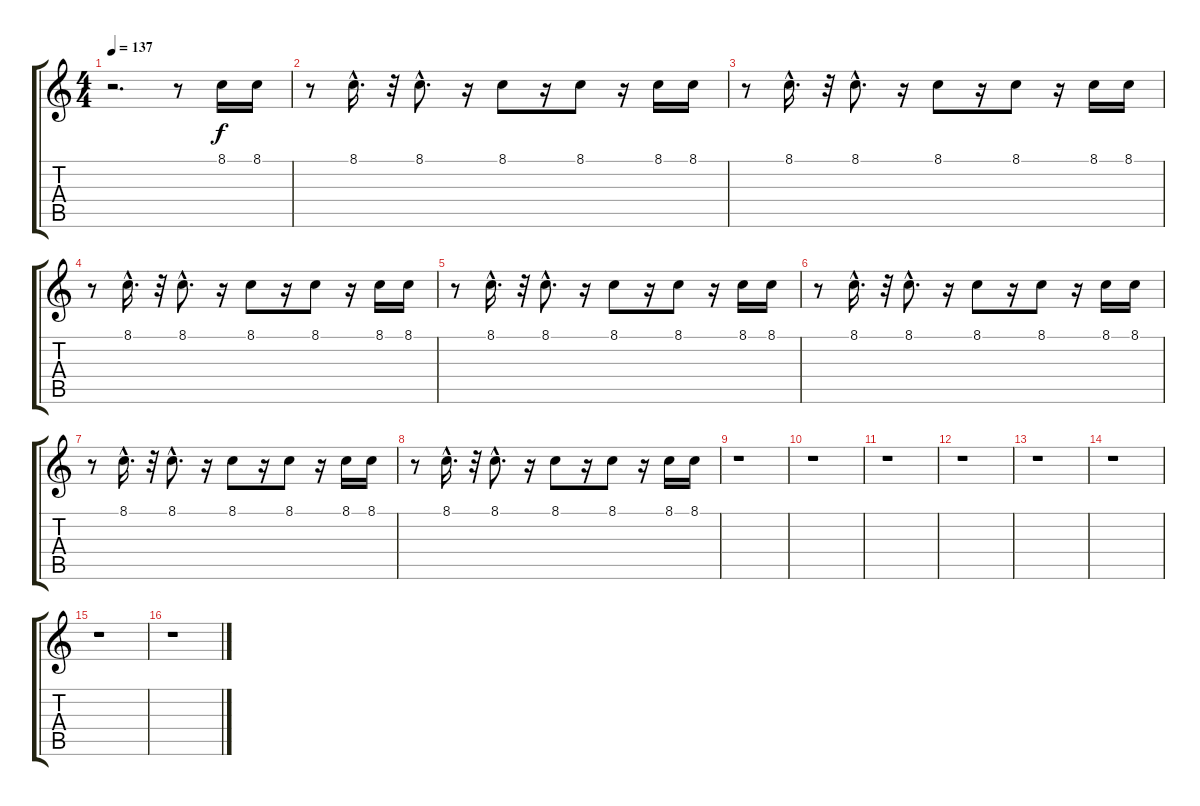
\track "" {instrument synthdrum}
\staff {score tabs}
\tuning (E4 B3 G3 D3 A2 E2) {hide}
\ts (4 4)
\tempo 137
\clef g2
\ks c
r.2{d dy f} r.8 8.1.16 8.1.16 |
r.8 8.1{hac}.16{d} r.32 8.1{hac}.8{d} r.16 8.1.8 r.16 8.1.8 r.16 8.1.16 8.1.16 |
r.8 8.1{hac}.16{d} r.32 8.1{hac}.8{d} r.16 8.1.8 r.16 8.1.8 r.16 8.1.16 8.1.16 |
r.8 8.1{hac}.16{d} r.32 8.1{hac}.8{d} r.16 8.1.8 r.16 8.1.8 r.16 8.1.16 8.1.16 |
r.8 8.1{hac}.16{d} r.32 8.1{hac}.8{d} r.16 8.1.8 r.16 8.1.8 r.16 8.1.16 8.1.16 |
r.8 8.1{hac}.16{d} r.32 8.1{hac}.8{d} r.16 8.1.8 r.16 8.1.8 r.16 8.1.16 8.1.16 |
r.8 8.1{hac}.16{d} r.32 8.1{hac}.8{d} r.16 8.1.8 r.16 8.1.8 r.16 8.1.16 8.1.16 |
r.8 8.1{hac}.16{d} r.32 8.1{hac}.8{d} r.16 8.1.8 r.16 8.1.8 r.16 8.1.16 8.1.16 |
r.1 |
r.1 |
r.1 |
r.1 |
r.1 |
r.1 |
r.1 |
r.1
